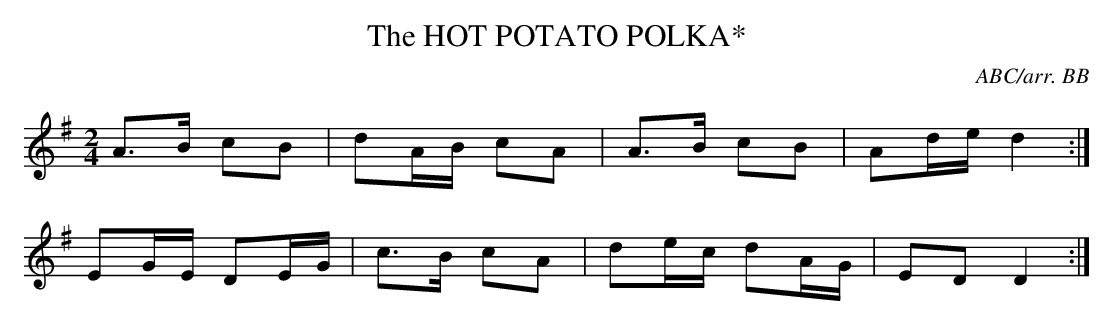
X:1
T:HOT POTATO POLKA*, The
C:ABC/arr. BB
M:2/4
L:1/8
K:Dmix % source key Eb
A>B cB|dA/B/ cA|A>B cB|Ad/e/ d2:|
EG/E/ DE/G/|c>B cA|de/c/ dA/G/|ED D2 :|
